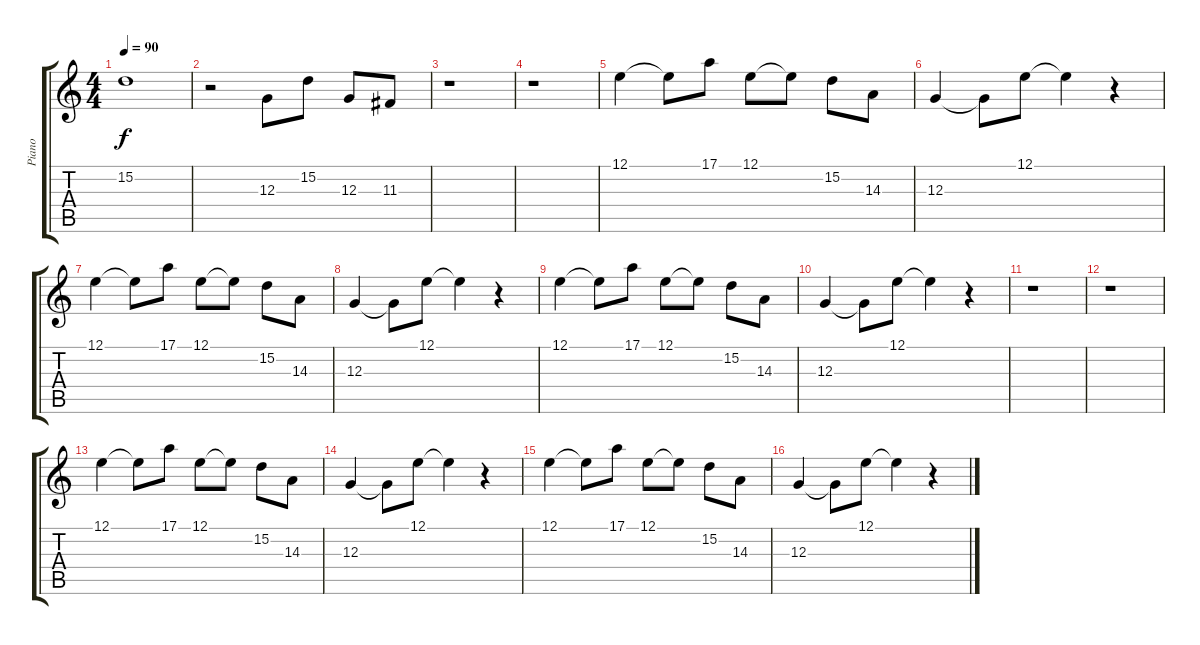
\track ("Piano" "Piano") {instrument acousticgrandpiano}
\staff {score tabs}
\tuning (E4 B3 G3 D3 A2 E2) {hide}
\ts (4 4)
\tempo 90
\clef g2
\ks c
15.2.1{dy f} |
r.2 12.3.8 15.2.8 12.3.8 11.3.8 |
r.1 |
r.1 |
12.1.4 12.1{t}.8 17.1.8 12.1.8 12.1{t}.8 15.2.8 14.3.8 |
12.3.4 12.3{t}.8 12.1.8 12.1{t}.4 r.4 |
12.1.4 12.1{t}.8 17.1.8 12.1.8 12.1{t}.8 15.2.8 14.3.8 |
12.3.4 12.3{t}.8 12.1.8 12.1{t}.4 r.4 |
12.1.4 12.1{t}.8 17.1.8 12.1.8 12.1{t}.8 15.2.8 14.3.8 |
12.3.4 12.3{t}.8 12.1.8 12.1{t}.4 r.4 |
r.1 |
r.1 |
12.1.4 12.1{t}.8 17.1.8 12.1.8 12.1{t}.8 15.2.8 14.3.8 |
12.3.4 12.3{t}.8 12.1.8 12.1{t}.4 r.4 |
12.1.4 12.1{t}.8 17.1.8 12.1.8 12.1{t}.8 15.2.8 14.3.8 |
12.3.4 12.3{t}.8 12.1.8 12.1{t}.4 r.4
